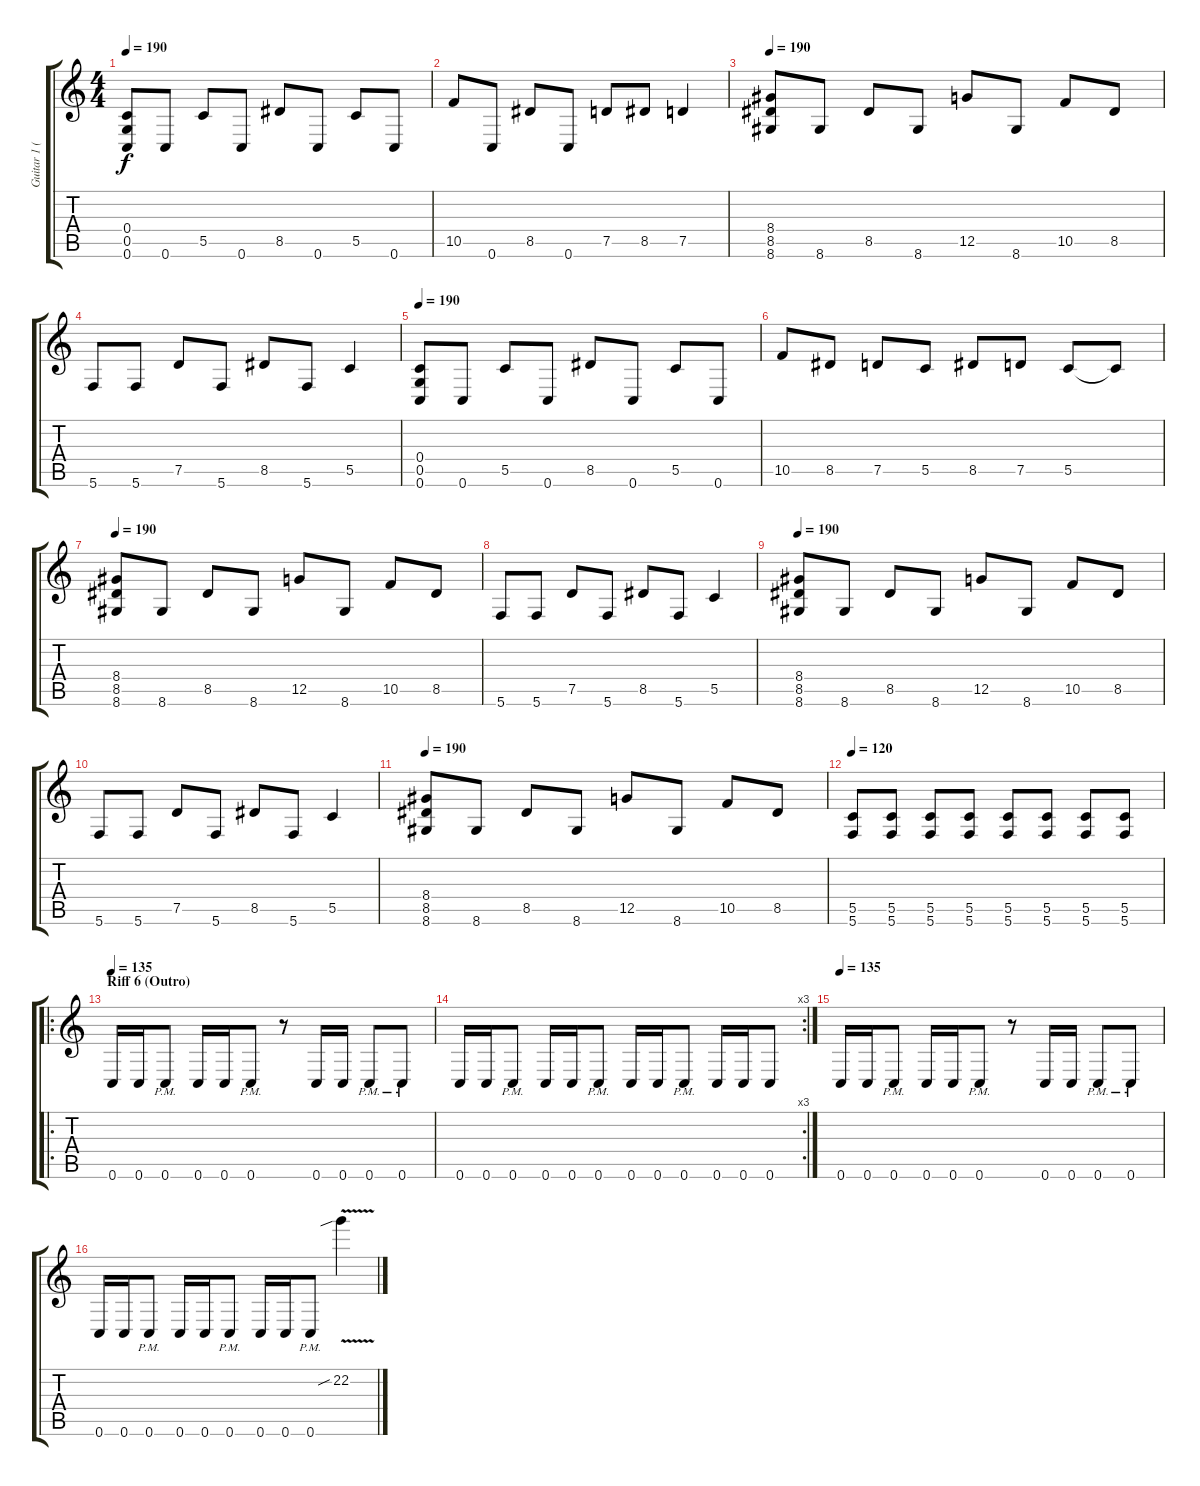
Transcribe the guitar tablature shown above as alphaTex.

\track ("Guitar 1 (Hipa)" "Guitar 1 (") {instrument distortionguitar}
\staff {score tabs}
\tuning (D4 A3 F3 C3 G2 C2) {hide}
\ts (4 4)
\tempo 190
\clef g2
\ks c
(0.4 0.5 0.6).8{dy f} 0.6.8 5.5.8 0.6.8 8.5.8 0.6.8 5.5.8 0.6.8 |
10.5.8 0.6.8 8.5.8 0.6.8 7.5.8 8.5.8 7.5.4 |
\tempo 190
(8.4 8.5 8.6).8 8.6.8 8.5.8 8.6.8 12.5.8 8.6.8 10.5.8 8.5.8 |
5.6.8 5.6.8 7.5.8 5.6.8 8.5.8 5.6.8 5.5.4 |
\tempo 190
(0.4 0.5 0.6).8 0.6.8 5.5.8 0.6.8 8.5.8 0.6.8 5.5.8 0.6.8 |
10.5.8 8.5.8 7.5.8 5.5.8 8.5.8 7.5.8 5.5.8 5.5{t}.8 |
\tempo 190
(8.4 8.5 8.6).8 8.6.8 8.5.8 8.6.8 12.5.8 8.6.8 10.5.8 8.5.8 |
5.6.8 5.6.8 7.5.8 5.6.8 8.5.8 5.6.8 5.5.4 |
\tempo 190
(8.4 8.5 8.6).8 8.6.8 8.5.8 8.6.8 12.5.8 8.6.8 10.5.8 8.5.8 |
5.6.8 5.6.8 7.5.8 5.6.8 8.5.8 5.6.8 5.5.4 |
\tempo 190
(8.4 8.5 8.6).8 8.6.8 8.5.8 8.6.8 12.5.8 8.6.8 10.5.8 8.5.8 |
\tempo 120
(5.5 5.6).8 (5.5 5.6).8 (5.5 5.6).8 (5.5 5.6).8 (5.5 5.6).8 (5.5 5.6).8 (5.5 5.6).8 (5.5 5.6).8 |
\ro
\section ("" "Riff 6 (Outro)")
\tempo 135
0.6.16 0.6.16 0.6{pm}.8 0.6.16 0.6.16 0.6{pm}.8 r.8 0.6.16 0.6.16 0.6{pm}.8 0.6{pm}.8 |
\rc 3
0.6.16 0.6.16 0.6{pm}.8 0.6.16 0.6.16 0.6{pm}.8 0.6.16 0.6.16 0.6{pm}.8 0.6.16 0.6.16 0.6.8 |
\tempo 135
0.6.16 0.6.16 0.6{pm}.8 0.6.16 0.6.16 0.6{pm}.8 r.8 0.6.16 0.6.16 0.6{pm}.8 0.6{pm}.8 |
0.6.16 0.6.16 0.6{pm}.8 0.6.16 0.6.16 0.6{pm}.8 0.6.16 0.6.16 0.6{pm}.8 22.2{v sib}.4
